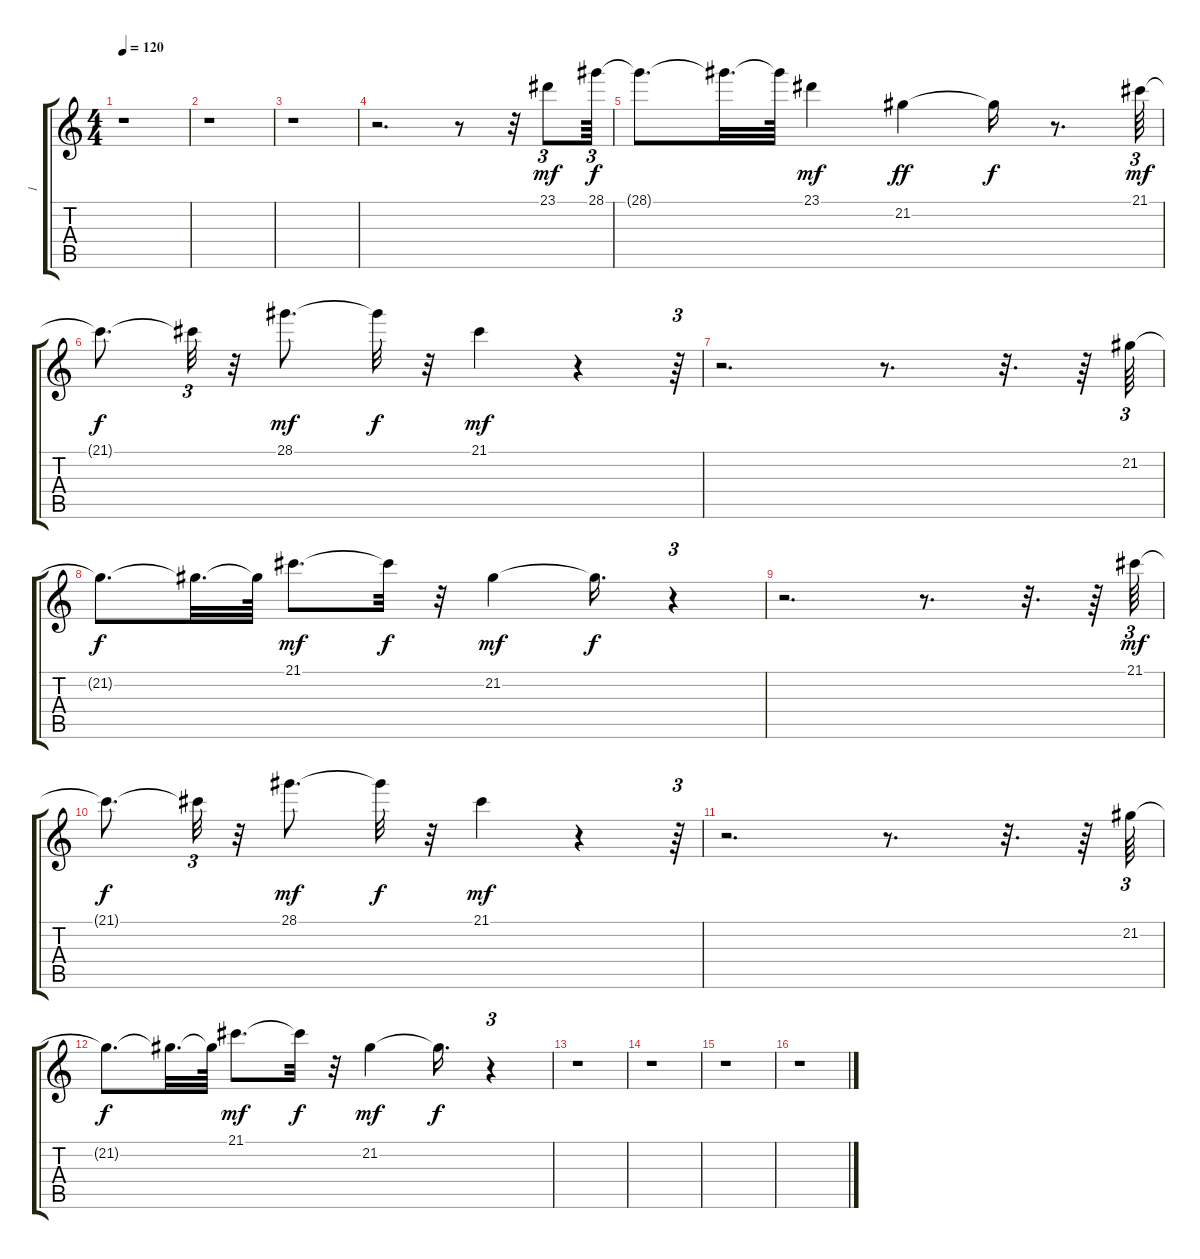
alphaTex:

\track ("1" "1") {instrument piccolo}
\staff {score tabs}
\tuning (E4 B3 G3 D3 A2 E2) {hide}
\ts (4 4)
\tempo 120
\clef g2
\ks c
r.1{dy f} |
r.1 |
r.1 |
r.2{d} r.8 r.32 23.1.8{tu (3 2) dy mf} 28.1.64{tu (3 2) dy f} |
28.1{t}.8{d} 28.1{t}.32{d} 28.1{t}.64 23.1.4{dy mf} 21.2.4{dy ff} 21.2{t}.16{dy f} r.8{d} 21.1.64{tu (3 2) dy mf} |
21.1{t}.8{d dy f} 21.1{t}.32{tu (3 2)} r.32 28.1.8{d dy mf} 28.1{t}.32{dy f} r.32 21.1.4{dy mf} r.4 r.64{tu (3 2)} |
r.2{d} r.8{d} r.32{d} r.64 21.2.64{tu (3 2)} |
21.2{t}.8{d dy f} 21.2{t}.32{d} 21.2{t}.64 21.1.8{d dy mf} 21.1{t}.32{dy f} r.32 21.2.4{dy mf} 21.2{t}.16{d dy f} r.4{tu (3 2)} |
r.2{d} r.8{d} r.32{d} r.64 21.1.64{tu (3 2) dy mf} |
21.1{t}.8{d dy f} 21.1{t}.32{tu (3 2)} r.32 28.1.8{d dy mf} 28.1{t}.32{dy f} r.32 21.1.4{dy mf} r.4 r.64{tu (3 2)} |
r.2{d} r.8{d} r.32{d} r.64 21.2.64{tu (3 2)} |
21.2{t}.8{d dy f} 21.2{t}.32{d} 21.2{t}.64 21.1.8{d dy mf} 21.1{t}.32{dy f} r.32 21.2.4{dy mf} 21.2{t}.16{d dy f} r.4{tu (3 2)} |
r.1 |
r.1 |
r.1 |
r.1
